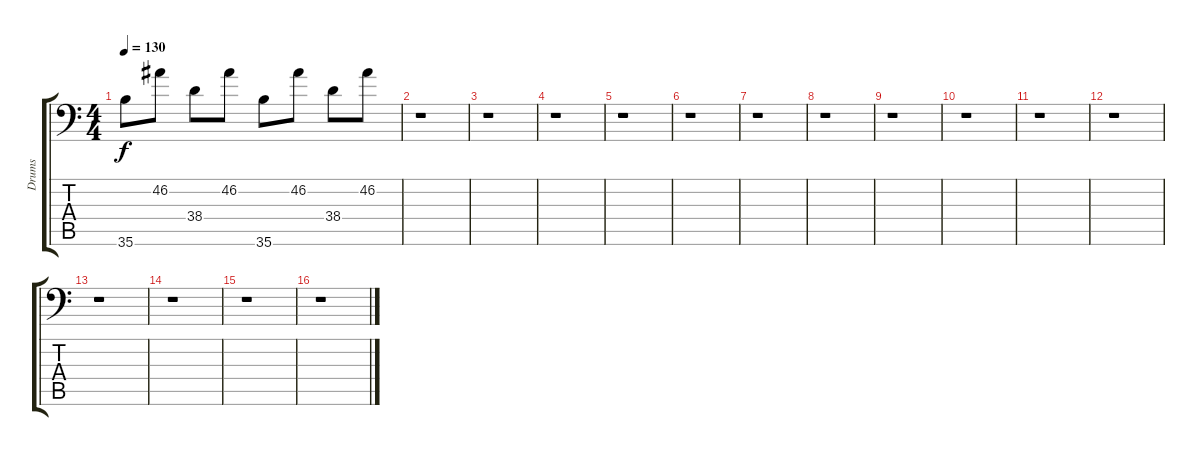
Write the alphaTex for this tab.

\track ("Drums" "Drums") {instrument acousticgrandpiano}
\staff {score tabs}
\tuning (C-1 C-1 C-1 C-1 C-1 C-1) {hide}
\ts (4 4)
\tempo 130
\clef f4
\ks c
35.6.8{dy f} 46.2.8 38.4.8 46.2.8 35.6.8 46.2.8 38.4.8 46.2.8 |
\section ("" "")
r.1 |
r.1 |
r.1 |
r.1 |
r.1 |
r.1 |
r.1 |
r.1 |
r.1 |
r.1 |
r.1 |
r.1 |
r.1 |
r.1 |
r.1
